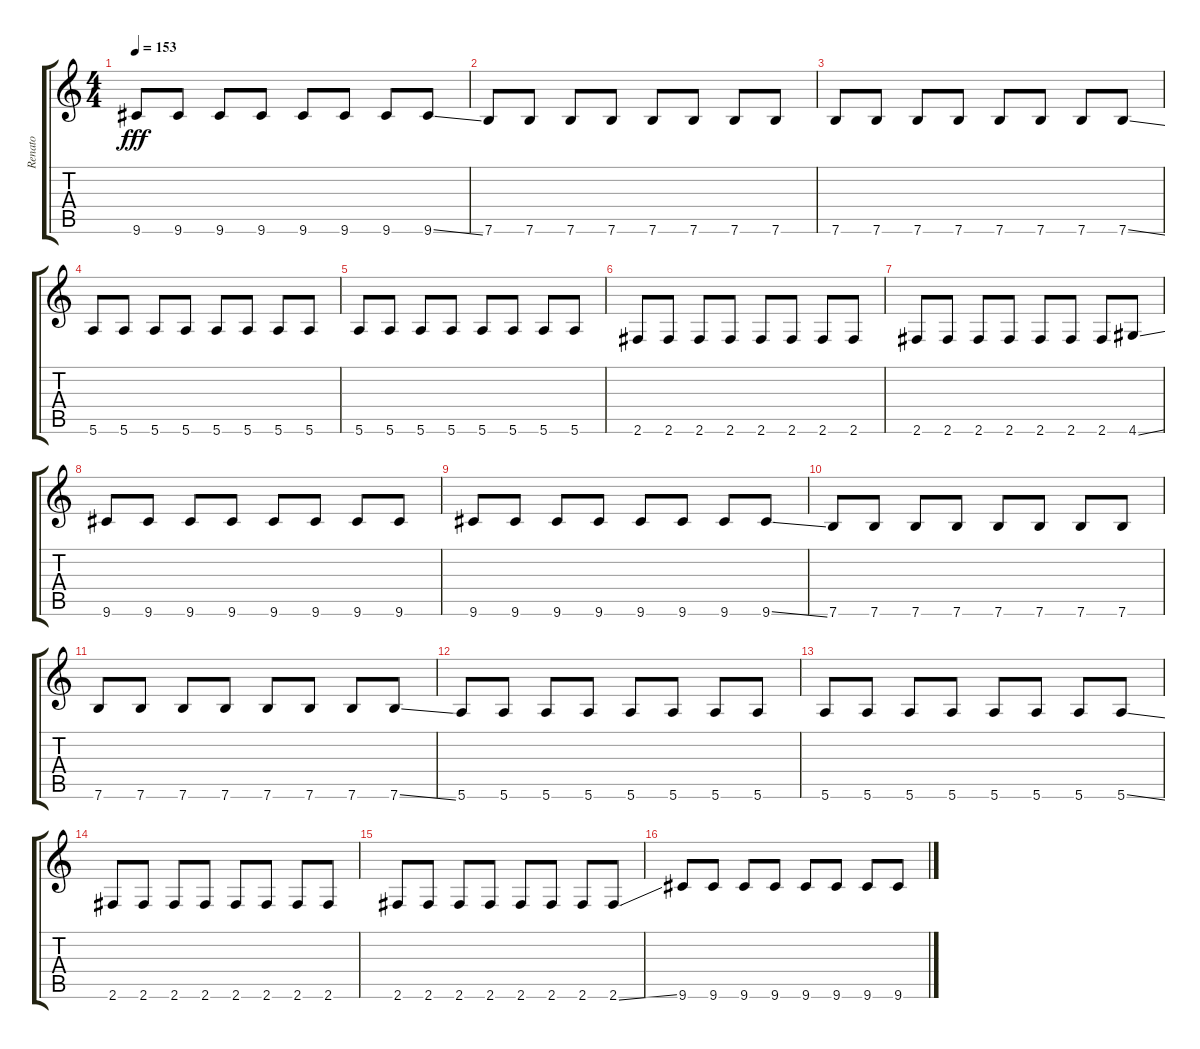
\track ("Renato" "Renato") {instrument distortionguitar}
\staff {score tabs}
\tuning (E4 B3 G3 D3 A2 E2) {hide}
\ts (4 4)
\tempo 153
\clef g2
\ks c
9.6.8{dy fff} 9.6.8 9.6.8 9.6.8 9.6.8 9.6.8 9.6.8 9.6{ss}.8 |
7.6.8 7.6.8 7.6.8 7.6.8 7.6.8 7.6.8 7.6.8 7.6.8 |
7.6.8 7.6.8 7.6.8 7.6.8 7.6.8 7.6.8 7.6.8 7.6{ss}.8 |
5.6.8 5.6.8 5.6.8 5.6.8 5.6.8 5.6.8 5.6.8 5.6.8 |
5.6.8 5.6.8 5.6.8 5.6.8 5.6.8 5.6.8 5.6.8 5.6.8 |
2.6.8 2.6.8 2.6.8 2.6.8 2.6.8 2.6.8 2.6.8 2.6.8 |
2.6.8 2.6.8 2.6.8 2.6.8 2.6.8 2.6.8 2.6.8 4.6{ss}.8 |
9.6.8 9.6.8 9.6.8 9.6.8 9.6.8 9.6.8 9.6.8 9.6.8 |
9.6.8 9.6.8 9.6.8 9.6.8 9.6.8 9.6.8 9.6.8 9.6{ss}.8 |
7.6.8 7.6.8 7.6.8 7.6.8 7.6.8 7.6.8 7.6.8 7.6.8 |
7.6.8 7.6.8 7.6.8 7.6.8 7.6.8 7.6.8 7.6.8 7.6{ss}.8 |
5.6.8 5.6.8 5.6.8 5.6.8 5.6.8 5.6.8 5.6.8 5.6.8 |
5.6.8 5.6.8 5.6.8 5.6.8 5.6.8 5.6.8 5.6.8 5.6{ss}.8 |
2.6.8 2.6.8 2.6.8 2.6.8 2.6.8 2.6.8 2.6.8 2.6.8 |
2.6.8 2.6.8 2.6.8 2.6.8 2.6.8 2.6.8 2.6.8 2.6{ss}.8 |
9.6.8 9.6.8 9.6.8 9.6.8 9.6.8 9.6.8 9.6.8 9.6.8
